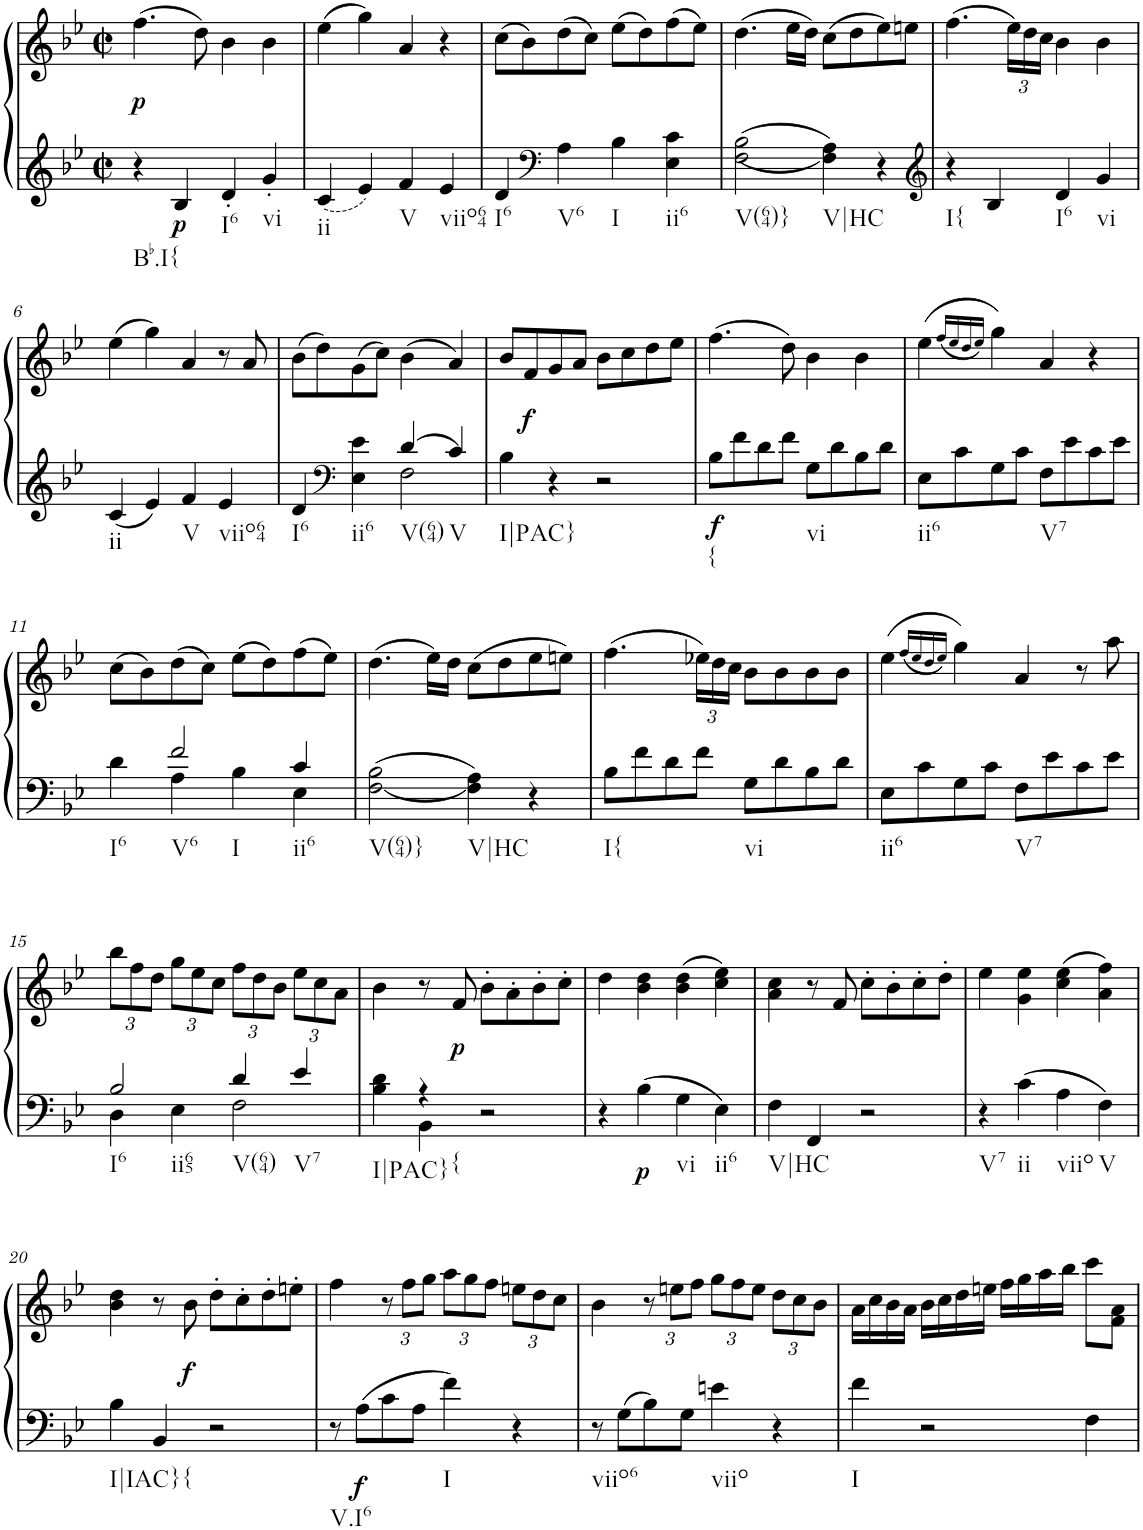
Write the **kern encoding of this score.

**kern	**kern	**dynam
*part1	*part1	*part1
*staff2	*staff1	*staff1/2
*I"Piano, Piano right	*	*
*I'Pno.	*	*
*clefG2	*clefG2	*
*k[b-e-]	*k[b-e-]	*
*M2/2	*M2/2	*
*met(c|)	*met(c|)	*
=1	=1	=1
!LO:TX:b:t=Bb.I{	!	!
!	!	!LO:DY:b
4r	(4.ff\	p
!	!	!LO:DY:b=2
4B-/	.	p
.	8dd\)	.
!LO:TX:b:t=I6	!	!
4d'/	4b-\	.
!LO:TX:b:t=vi	!	!
4g'/	4b-\	.
=2	=2	=2
!LO:TX:b:t=ii	!	!
4c/	(4ee-\	.
4e-/	4gg\)	.
!LO:TX:b:t=V	!	!
4f/	4a/	.
!LO:TX:b:t=viio64	!	!
4e-/	4r	.
=3	=3	=3
!LO:TX:b:t=I6	!	!
4d/	(8cc\L	.
.	8b-\)	.
*clefF4	*	*
!LO:TX:b:t=V6	!	!
4A\	(8dd\	.
.	8cc\J)	.
!LO:TX:b:t=I	!	!
4B-\	(8ee-\L	.
.	8dd\)	.
!LO:TX:b:t=ii6	!	!
4E-\ 4c\	(8ff\	.
.	8ee-\J)	.
=4	=4	=4
!LO:TX:b:t=V(64)}	!	!
2F\ 2B-\	(4.dd\	.
.	16ee-\LL	.
.	16dd\JJ)	.
!LO:TX:b:t=V|HC	!	!
4F\ 4A\	(8cc\L	.
.	8dd\	.
4r	8ee-\)	.
.	8een\J	.
=5	=5	=5
*clefG2	*	*
!LO:TX:b:t=I{	!	!
4r	(4.ff\	.
4B-/	.	.
*	*Xbrackettup	*
.	24ee-\LL)	.
.	24dd\	.
.	24cc\JJ	.
!LO:TX:b:t=I6	!	!
4d/	4b-\	.
!LO:TX:b:t=vi	!	!
4g/	4b-\	.
!!LO:LB:g=z
=6	=6	=6
!LO:TX:b:t=ii	!	!
4c/	(4ee-\	.
4e-/	4gg\)	.
!LO:TX:b:t=V	!	!
4f/	4a/	.
!LO:TX:b:t=viio64	!	!
4e-/	8r	.
.	8a/	.
=7	=7	=7
*^	*	*
!LO:TX:b:t=I6	!	!	!
4d/	2ryy	(8b-\L	.
.	.	8dd\)	.
*clefF4	*	*	*
!LO:TX:b:t=ii6	!	!	!
4E-\ 4e-\	.	(8g\	.
.	.	8cc\J)	.
!LO:TX:b:t=V(64)	!	!	!
4d/	2F\	(4b-\	.
!LO:TX:b:t=V	!	!	!
4c/	.	4a/)	.
*v	*v	*	*
=8	=8	=8
!LO:TX:b:t=I|PAC}	!	!
4B-\	8b-/L	.
!	!	!LO:DY:b
.	8f/	f
4r	8g/	.
.	8a/J	.
2r	8b-\L	.
.	8cc\	.
.	8dd\	.
.	8ee-\J	.
=9	=9	=9
!LO:TX:b:t={	!	!
!	!	!LO:DY:b=2
8B-\L	(4.ff\	f
8f\	.	.
8d\	.	.
8f\J	8dd\)	.
!LO:TX:b:t=vi	!	!
8G\L	4b-\	.
8d\	.	.
8B-\	4b-\	.
8d\J	.	.
=10	=10	=10
!LO:TX:b:t=ii6	!	!
8E-\L	(4ee-\	.
8c\	.	.
.	(16qff/LL	.
.	16qee-/	.
.	16qdd/	.
.	16qee-/JJ)	.
8G\	4gg\)	.
8c\J	.	.
!LO:TX:b:t=V7	!	!
8F\L	4a/	.
8e-\	.	.
8c\	4r	.
8e-\J	.	.
!!LO:LB:g=z
=11	=11	=11
*^	*	*
!LO:TX:b:t=I6	!	!	!
4d\	4ryy	(8cc\L	.
.	.	8b-\)	.
!LO:TX:b:t=V6	!	!	!
!LO:TX:b:t=I	!	!	!
2f/	4A\	(8dd\	.
.	.	8cc\J)	.
.	4B-\	(8ee-\L	.
.	.	8dd\)	.
!LO:TX:b:t=ii6	!	!	!
4c/	4E-\	(8ff\	.
.	.	8ee-\J)	.
*v	*v	*	*
=12	=12	=12
!LO:TX:b:t=V(64)}	!	!
[<2F\ 2B-\	(4.dd\	.
.	16ee-\LL)	.
.	16dd\JJ	.
!LO:TX:b:t=V|HC	!	!
4F\] 4A\	(8cc\L	.
.	8dd\	.
4r	8ee-\	.
.	8een\J)	.
=13	=13	=13
!LO:TX:b:t=I{	!	!
8B-\L	(4.ff\	.
8f\	.	.
8d\	.	.
8f\J	24ee-X\LL)	.
.	24dd\	.
.	24cc\JJ	.
!LO:TX:b:t=vi	!	!
8G\L	8b-\L	.
8d\	8b-\	.
8B-\	8b-\	.
8d\J	8b-\J	.
=14	=14	=14
!LO:TX:b:t=ii6	!	!
8E-\L	(4ee-\	.
8c\	.	.
.	(16qff/LL	.
.	16qee-/	.
.	16qdd/	.
.	16qee-/JJ)	.
8G\	4gg\)	.
8c\J	.	.
!LO:TX:b:t=V7	!	!
8F\L	4a/	.
8e-\	.	.
8c\	8r	.
8e-\J	8aa\	.
!!LO:LB:g=z
=15	=15	=15
*^	*	*
!LO:TX:b:t=I6	!	!	!
!LO:TX:b:t=ii65	!	!	!
2B-/	4D\	12bb-\L	.
.	.	12ff\	.
.	.	12dd\J	.
.	4E-\	12gg\L	.
.	.	12ee-\	.
.	.	12cc\J	.
!LO:TX:b:t=V(64)	!	!	!
4d/	2F\	12ff\L	.
.	.	12dd\	.
.	.	12b-\J	.
!LO:TX:b:t=V7	!	!	!
4e-/	.	12ee-\L	.
.	.	12cc\	.
.	.	12a\J	.
=16	=16	=16	=16
!LO:TX:b:t=I|PAC}	!	!	!
4B-\ 4d\	4ryy	4b-\	.
!LO:TX:b:t={	!	!	!
4r	4BB-\	8r	.
!	!	!	!LO:DY:b
.	.	8f/	p
2r	2ryy	8b-'\L	.
.	.	8a'\	.
.	.	8b-'\	.
.	.	8cc'\J	.
*v	*v	*	*
=17	=17	=17
4r	4dd\	.
!	!	!LO:DY:b=2
4B-\	4b-\ 4dd\	p
!LO:TX:b:t=vi	!	!
4G\	(4b-\ 4dd\	.
!LO:TX:b:t=ii6	!	!
4E-\	4cc\ 4ee-\)	.
=18	=18	=18
!LO:TX:b:t=V|HC	!	!
4F\	4a\ 4cc\	.
4FF/	8r	.
.	8f/	.
2r	8cc'\L	.
.	8b-'\	.
.	8cc'\	.
.	8dd'\J	.
=19	=19	=19
!LO:TX:b:t=V7	!	!
4r	4ee-\	.
!LO:TX:b:t=ii	!	!
4c\	4g\ 4ee-\	.
!LO:TX:b:t=viio	!	!
4A\	(4cc\ 4ee-\	.
!LO:TX:b:t=V	!	!
4F\	4a\ 4ff\)	.
!!LO:LB:g=z
=20	=20	=20
!LO:TX:b:t=I|IAC}	!	!
4B-\	4b-\ 4dd\	.
!LO:TX:b:t={	!	!
4BB-/	8r	.
!	!	!LO:DY:b
.	8b-\	f
2r	8dd'\L	.
.	8cc'\	.
.	8dd'\	.
.	8een'\J	.
=21	=21	=21
!LO:TX:b:t=V.I6	!	!
8r	4ff\	.
!	!	!LO:DY:b=2
8A\L	.	f
8c\	12r	.
.	12ff\L	.
8A\J	.	.
.	12gg\J	.
!LO:TX:b:t=I	!	!
4f\	12aa\L	.
.	12gg\	.
.	12ff\J	.
4r	12een\L	.
.	12dd\	.
.	12cc\J	.
=22	=22	=22
!LO:TX:b:t=viio6	!	!
8r	4b-\	.
8G\L	.	.
8B-\	12r	.
.	12een\L	.
8G\J	.	.
.	12ff\J	.
!LO:TX:b:t=viio	!	!
4en\	12gg\L	.
.	12ff\	.
.	12ee\J	.
4r	12dd\L	.
.	12cc\	.
.	12b-\J	.
=23	=23	=23
!LO:TX:b:t=I	!	!
4f\	16a\LL	.
.	16cc\	.
.	16b-\	.
.	16a\JJ	.
2r	16b-\LL	.
.	16cc\	.
.	16dd\	.
.	16een\JJ	.
.	16ff\LL	.
.	16gg\	.
.	16aa\	.
.	16bb-\JJ	.
4F\	8ccc\L	.
.	8f\ 8a\J	.
=	=	=
*-	*-	*-
